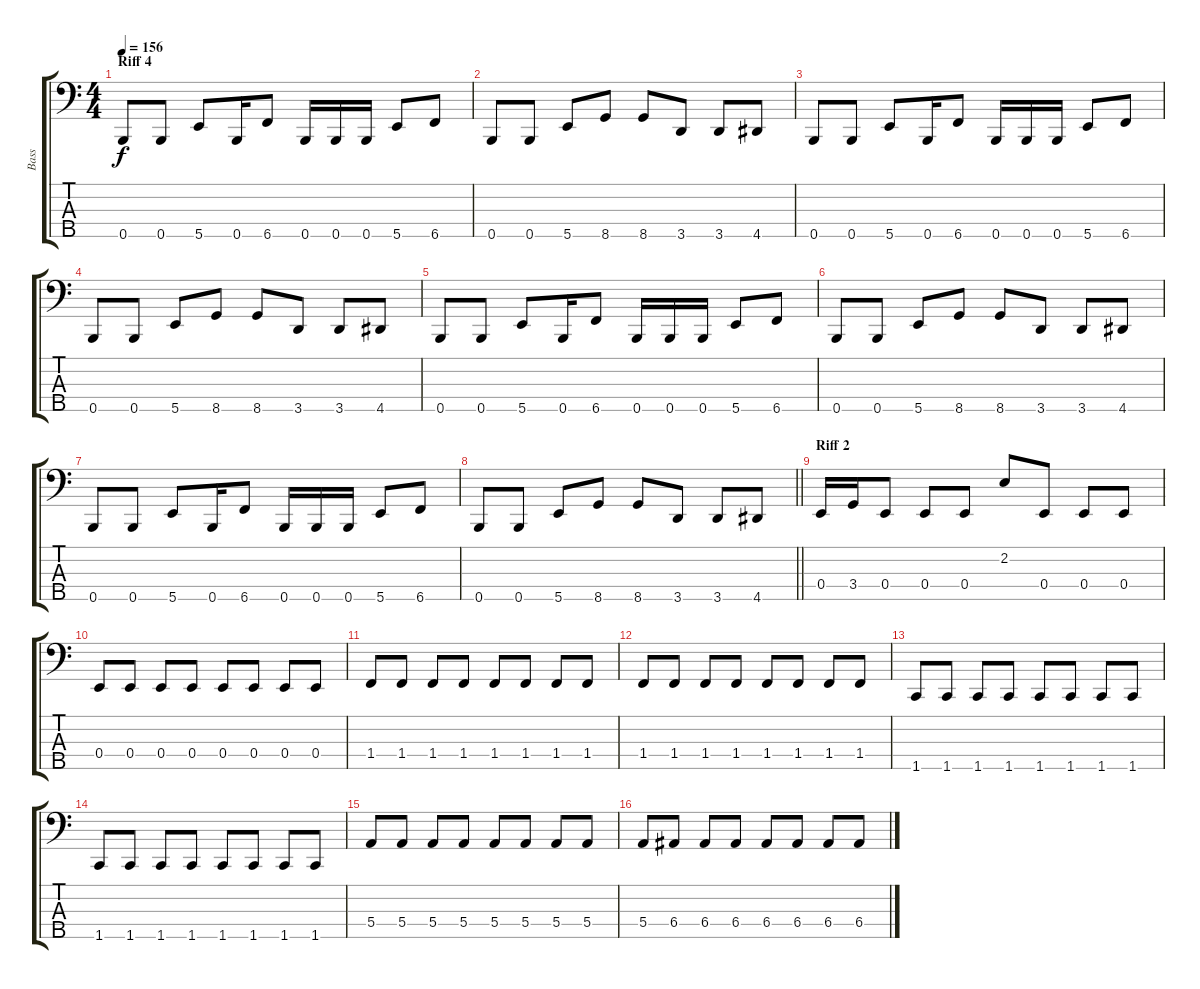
\track ("Bass" "Bass") {instrument electricbassfinger}
\staff {score tabs}
\tuning (G2 D2 A1 E1 B0) {hide}
\ts (4 4)
\section ("" "Riff 4")
\tempo 156
\clef f4
\ks c
0.5.8{dy f} 0.5.8 5.5.8 0.5.16 6.5.8 0.5.16 0.5.16 0.5.16 5.5.8 6.5.8 |
0.5.8 0.5.8 5.5.8 8.5.8 8.5.8 3.5.8 3.5.8 4.5.8 |
0.5.8 0.5.8 5.5.8 0.5.16 6.5.8 0.5.16 0.5.16 0.5.16 5.5.8 6.5.8 |
0.5.8 0.5.8 5.5.8 8.5.8 8.5.8 3.5.8 3.5.8 4.5.8 |
0.5.8 0.5.8 5.5.8 0.5.16 6.5.8 0.5.16 0.5.16 0.5.16 5.5.8 6.5.8 |
0.5.8 0.5.8 5.5.8 8.5.8 8.5.8 3.5.8 3.5.8 4.5.8 |
0.5.8 0.5.8 5.5.8 0.5.16 6.5.8 0.5.16 0.5.16 0.5.16 5.5.8 6.5.8 |
\barLineRight lightlight
0.5.8 0.5.8 5.5.8 8.5.8 8.5.8 3.5.8 3.5.8 4.5.8 |
\section ("" "Riff 2")
0.4.16 3.4.16 0.4.8 0.4.8 0.4.8 2.2.8 0.4.8 0.4.8 0.4.8 |
0.4.8 0.4.8 0.4.8 0.4.8 0.4.8 0.4.8 0.4.8 0.4.8 |
1.4.8 1.4.8 1.4.8 1.4.8 1.4.8 1.4.8 1.4.8 1.4.8 |
1.4.8 1.4.8 1.4.8 1.4.8 1.4.8 1.4.8 1.4.8 1.4.8 |
1.5.8 1.5.8 1.5.8 1.5.8 1.5.8 1.5.8 1.5.8 1.5.8 |
1.5.8 1.5.8 1.5.8 1.5.8 1.5.8 1.5.8 1.5.8 1.5.8 |
5.4.8 5.4.8 5.4.8 5.4.8 5.4.8 5.4.8 5.4.8 5.4.8 |
5.4.8 6.4.8 6.4.8 6.4.8 6.4.8 6.4.8 6.4.8 6.4.8
